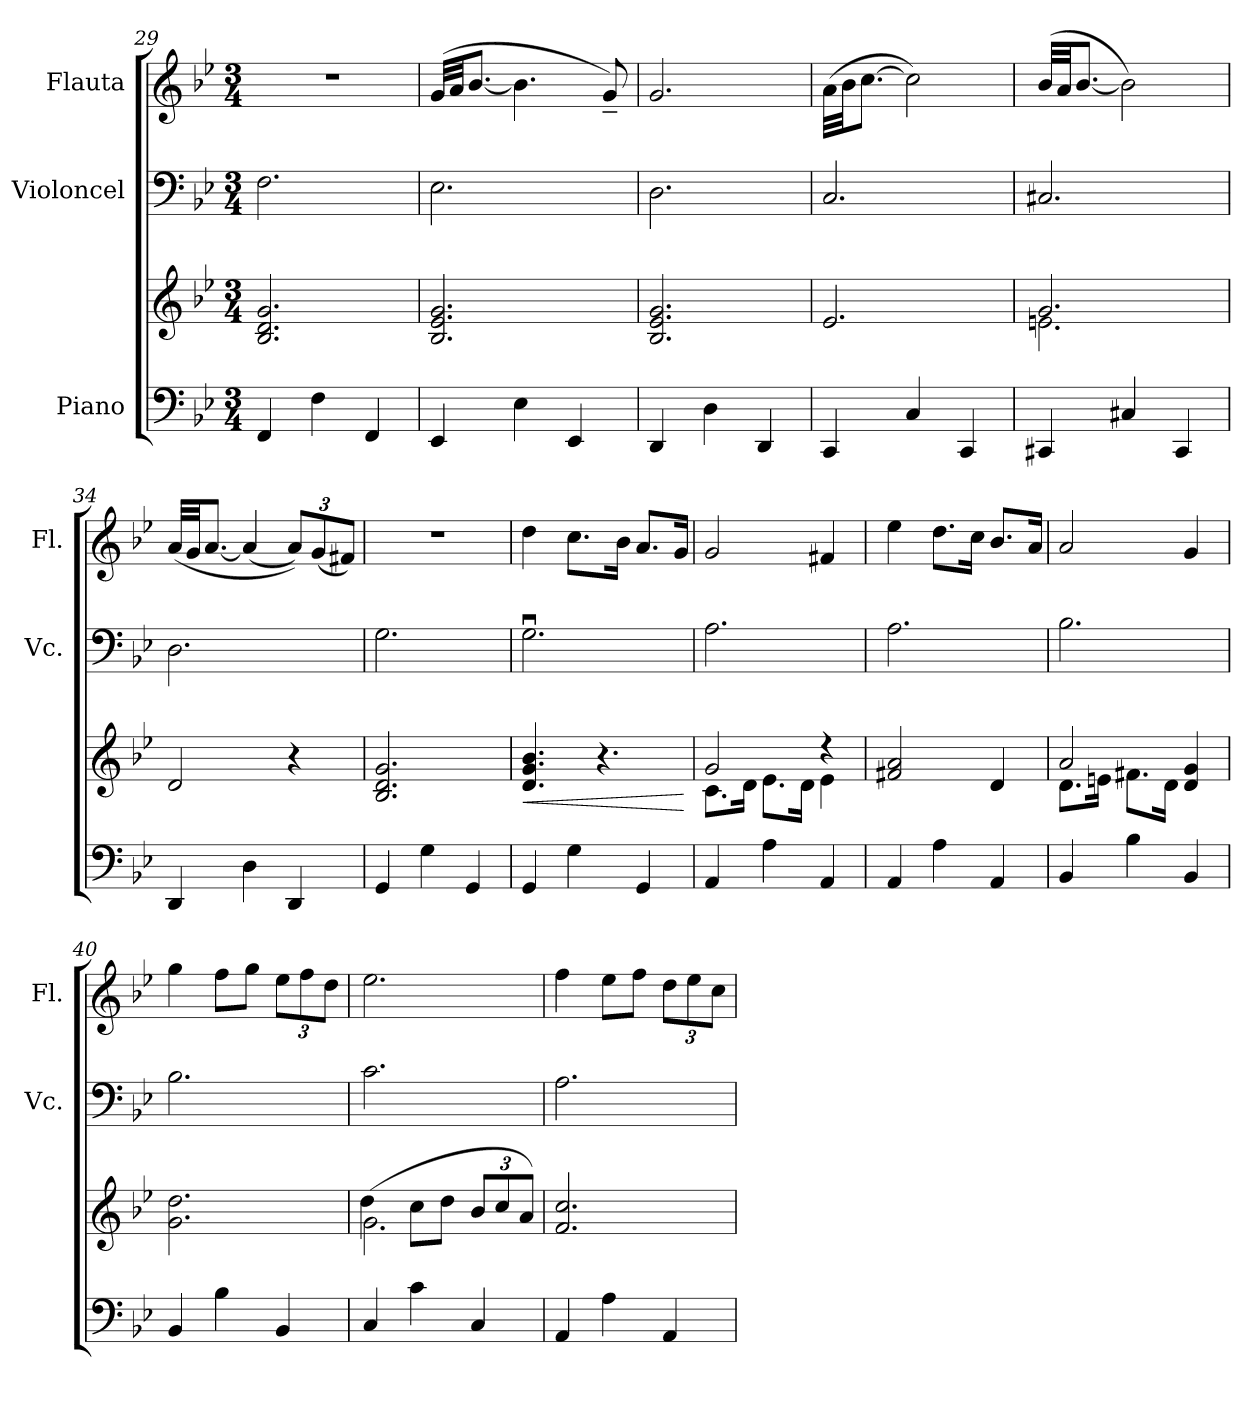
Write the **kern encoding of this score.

**kern	**kern	**dynam	**kern	**kern
*part3	*part3	*part3	*part2	*part1
*staff4	*staff3	*staff3/4	*staff2	*staff1
*I"Piano	*	*	*I"Violoncel	*I"Flauta
*	*	*	*I'Vc.	*I'Fl.
*clefF4	*clefG2	*	*clefF4	*clefG2
*k[b-e-]	*k[b-e-]	*	*k[b-e-]	*k[b-e-]
*M3/4	*M3/4	*	*M3/4	*M3/4
=29	=29	=29	=29	=29
4FF/	2.B-/ 2.d/ 2.g/	.	2.F\	2.r
4F\	.	.	.	.
4FF/	.	.	.	.
=30	=30	=30	=30	=30
4EE-/	2.B-/ 2.e-/ 2.g/	.	2.E-\	(32g/LLL
.	.	.	.	32a/JJ
.	.	.	.	[8.b-/J
4E-\	.	.	.	4.b-\]
4EE-/	.	.	.	.
.	.	.	.	8g~/)
=31	=31	=31	=31	=31
4DD/	2.B-/ 2.e-/ 2.g/	.	2.D\	2.g/
4D\	.	.	.	.
4DD/	.	.	.	.
=32	=32	=32	=32	=32
4CC/	2.e-/	.	2.C/	(32a\LLL
.	.	.	.	32b-\JJ
.	.	.	.	[8.cc\J
4C/	.	.	.	2cc\])
4CC/	.	.	.	.
=33	=33	=33	=33	=33
*	*^	*	*	*
4CC#X/	2.g/	2.en\	.	2.C#X/	(32b-/LLL
.	.	.	.	.	32a/JJ
.	.	.	.	.	[8.b-/J
4C#X/	.	.	.	.	2b-\])
4CC#/	.	.	.	.	.
*	*v	*v	*	*	*
!!LO:LB:g=z
=34	=34	=34	=34	=34
4DD/	2d/	.	2.D\	(32a/LLL
.	.	.	.	32g/JJ
.	.	.	.	[8.a/J
4D\	.	.	.	(4a/]
*	*	*	*	*Xbrackettup
4DD/	4r	.	.	12a/L))
.	.	.	.	(12g/
.	.	.	.	12f#X/J)
=35	=35	=35	=35	=35
4GG/	2.B-/ 2.d/ 2.g/	.	2.G\	2.r
4G\	.	.	.	.
4GG/	.	.	.	.
=36	=36	=36	=36	=36
!	!	!LO:HP:b	!	!
4GG/	4.d/ 4.g/ 4.b-/	<	2.Gu\	4dd\
4G\	.	.	.	8.cc\L
.	4.r	.	.	.
.	.	.	.	16b-\Jk
4GG/	.	.	.	8.a/L
.	.	.	.	16g/Jk
.	.	[	.	.
=37	=37	=37	=37	=37
*	*^	*	*	*
4AA/	2g/	8.c\L	.	2.A\	2g/
.	.	16d\Jk	.	.	.
4A\	.	8.e-\L	.	.	.
.	.	16d\Jk	.	.	.
4AA/	4r	4e-\	.	.	4f#X/
*	*v	*v	*	*	*
=38	=38	=38	=38	=38
4AA/	2f#X/ 2a/	.	2.A\	4ee-\
4A\	.	.	.	8.dd\L
.	.	.	.	16cc\Jk
4AA/	4d/	.	.	8.b-/L
.	.	.	.	16a/Jk
=39	=39	=39	=39	=39
*	*^	*	*	*
4BB-/	2a/	8.d\L	.	2.B-\	2a/
.	.	16en\Jk	.	.	.
4B-\	.	8.f#X\L	.	.	.
.	.	16d\Jk	.	.	.
4BB-/	4d/ 4g/	4ryy	.	.	4g/
*	*v	*v	*	*	*
!!LO:PB:g=z
=40	=40	=40	=40	=40
4BB-/	2.g\ 2.dd\	.	2.B-\	4gg\
4B-\	.	.	.	8ff\L
.	.	.	.	8gg\J
4BB-/	.	.	.	12ee-\L
.	.	.	.	12ff\
.	.	.	.	12dd\J
=41	=41	=41	=41	=41
*	*^	*	*	*
4C/	(2.g\	4dd\	.	2.c\	2.ee-\
4c\	.	8cc\L	.	.	.
.	.	8dd\J	.	.	.
*	*	*Xbrackettup	*	*	*
4C/	.	12b-/L	.	.	.
.	.	12cc/	.	.	.
.	.	12a/J)	.	.	.
*	*v	*v	*	*	*
=42	=42	=42	=42	=42
4AA/	2.f/ 2.cc/	.	2.A\	4ff\
4A\	.	.	.	8ee-\L
.	.	.	.	8ff\J
4AA/	.	.	.	12dd\L
.	.	.	.	12ee-\
.	.	.	.	12cc\J
=	=	=	=	=
*-	*-	*-	*-	*-
